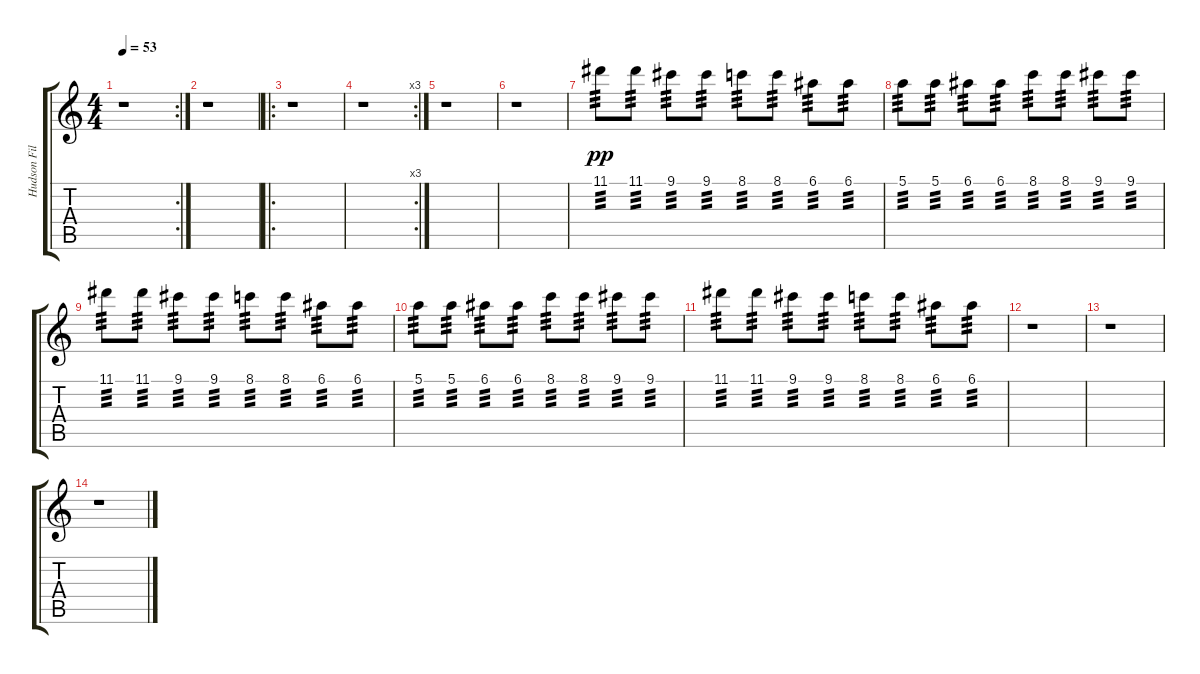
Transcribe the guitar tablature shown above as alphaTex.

\track ("Hudson Fills" "Hudson Fil") {instrument distortionguitar}
\staff {score tabs}
\tuning (E4 B3 G3 D3 A2 E2) {hide}
\rc 2
\ts (4 4)
\tempo 53
\clef g2
\ks c
r.1{dy f} |
r.1 |
\ro
r.1 |
\rc 3
r.1 |
r.1 |
r.1 |
11.1.8{tp 3 dy pp} 11.1.8{tp 3} 9.1.8{tp 3} 9.1.8{tp 3} 8.1.8{tp 3} 8.1.8{tp 3} 6.1.8{tp 3} 6.1.8{tp 3} |
5.1.8{tp 3} 5.1.8{tp 3} 6.1.8{tp 3} 6.1.8{tp 3} 8.1.8{tp 3} 8.1.8{tp 3} 9.1.8{tp 3} 9.1.8{tp 3} |
11.1.8{tp 3} 11.1.8{tp 3} 9.1.8{tp 3} 9.1.8{tp 3} 8.1.8{tp 3} 8.1.8{tp 3} 6.1.8{tp 3} 6.1.8{tp 3} |
5.1.8{tp 3} 5.1.8{tp 3} 6.1.8{tp 3} 6.1.8{tp 3} 8.1.8{tp 3} 8.1.8{tp 3} 9.1.8{tp 3} 9.1.8{tp 3} |
11.1.8{tp 3 volume 0} 11.1.8{tp 3} 9.1.8{tp 3} 9.1.8{tp 3} 8.1.8{tp 3} 8.1.8{tp 3} 6.1.8{tp 3} 6.1.8{tp 3} |
r.1 |
r.1 |
r.1
